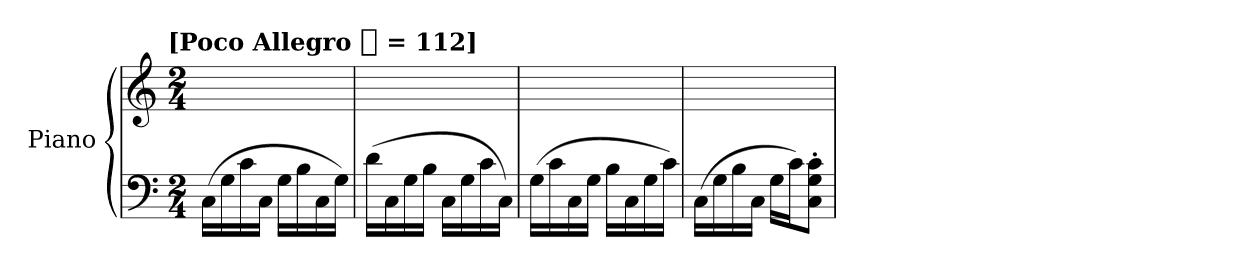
**kern	**kern
*part1	*part1
*staff2	*staff1
*I"Piano	*
*I'Pno.	*
*clefF4	*clefG2
*k[]	*k[]
*C:	*C:
!!LO:TX:omd:t=[Poco Allegro [quarter] = 112]
*M2/4	*M2/4
*MM112	*MM112
=1	=1
(16CLL	16ryy
16G	16ryy
16c	16ryy
16CJJ	16ryy
16GLL	16ryy
16B	16ryy
16C	16ryy
16GJJ)	16ryy
=2	=2
(16dLL	16ryy
16C	16ryy
16G	16ryy
16BJJ	16ryy
16CLL	16ryy
16G	16ryy
16c	16ryy
16CJJ)	16ryy
=3	=3
(16GLL	16ryy
16c	16ryy
16C	16ryy
16GJJ	16ryy
16BLL	16ryy
16C	16ryy
16G	16ryy
16cJJ)	16ryy
=4	=4
(16CLL	16ryy
16G	16ryy
16B	16ryy
16CJJ	16ryy
16GLL	16ryy
16cJ)	16ryy
8C' 8G' 8c'J	8ryy
=	=
*-	*-
